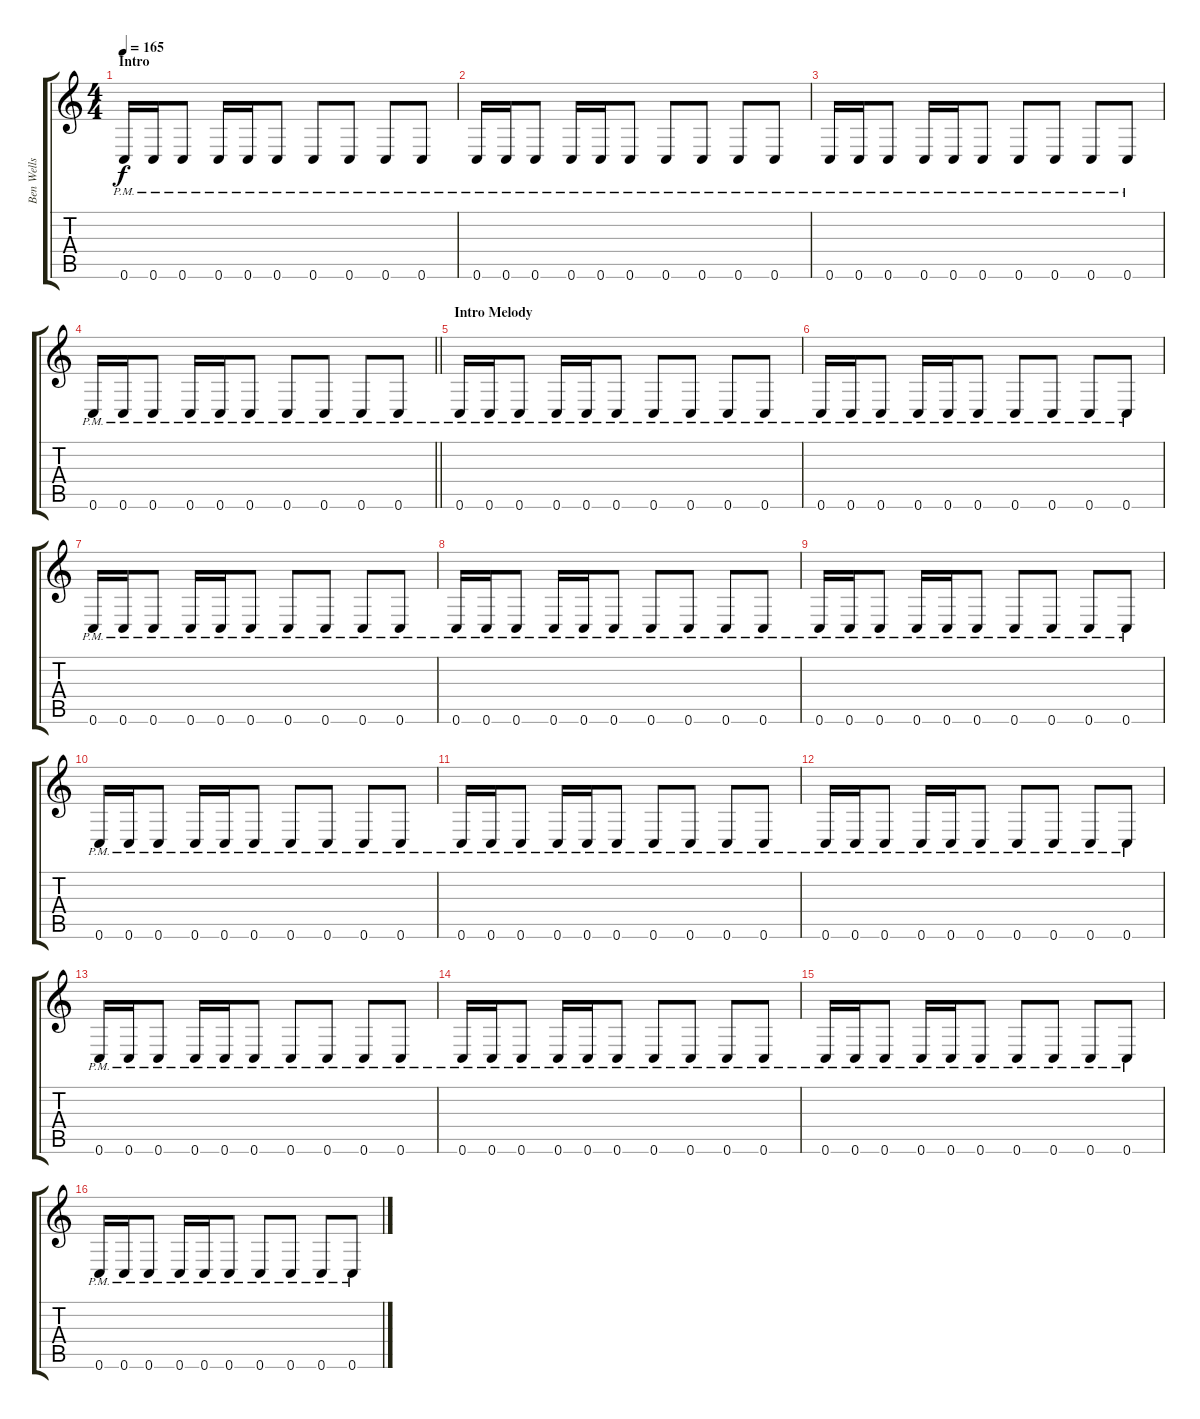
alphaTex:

\track ("Ben Wells" "Ben Wells") {instrument distortionguitar}
\staff {score tabs}
\tuning (D4 A3 F3 C3 G2 C2) {hide}
\ts (4 4)
\section ("" "Intro")
\tempo 165
\clef g2
\ks c
0.6{pm}.16{dy f instrument distortionguitar} 0.6{pm}.16 0.6{pm}.8 0.6{pm}.16 0.6{pm}.16 0.6{pm}.8 0.6{pm}.8 0.6{pm}.8 0.6{pm}.8 0.6{pm}.8 |
0.6{pm}.16 0.6{pm}.16 0.6{pm}.8 0.6{pm}.16 0.6{pm}.16 0.6{pm}.8 0.6{pm}.8 0.6{pm}.8 0.6{pm}.8 0.6{pm}.8 |
0.6{pm}.16 0.6{pm}.16 0.6{pm}.8 0.6{pm}.16 0.6{pm}.16 0.6{pm}.8 0.6{pm}.8 0.6{pm}.8 0.6{pm}.8 0.6{pm}.8 |
\barLineRight lightlight
0.6{pm}.16 0.6{pm}.16 0.6{pm}.8 0.6{pm}.16 0.6{pm}.16 0.6{pm}.8 0.6{pm}.8 0.6{pm}.8 0.6{pm}.8 0.6{pm}.8 |
\section ("" "Intro Melody")
0.6{pm}.16 0.6{pm}.16 0.6{pm}.8 0.6{pm}.16 0.6{pm}.16 0.6{pm}.8 0.6{pm}.8 0.6{pm}.8 0.6{pm}.8 0.6{pm}.8 |
0.6{pm}.16 0.6{pm}.16 0.6{pm}.8 0.6{pm}.16 0.6{pm}.16 0.6{pm}.8 0.6{pm}.8 0.6{pm}.8 0.6{pm}.8 0.6{pm}.8 |
0.6{pm}.16 0.6{pm}.16 0.6{pm}.8 0.6{pm}.16 0.6{pm}.16 0.6{pm}.8 0.6{pm}.8 0.6{pm}.8 0.6{pm}.8 0.6{pm}.8 |
0.6{pm}.16 0.6{pm}.16 0.6{pm}.8 0.6{pm}.16 0.6{pm}.16 0.6{pm}.8 0.6{pm}.8 0.6{pm}.8 0.6{pm}.8 0.6{pm}.8 |
0.6{pm}.16 0.6{pm}.16 0.6{pm}.8 0.6{pm}.16 0.6{pm}.16 0.6{pm}.8 0.6{pm}.8 0.6{pm}.8 0.6{pm}.8 0.6{pm}.8 |
0.6{pm}.16 0.6{pm}.16 0.6{pm}.8 0.6{pm}.16 0.6{pm}.16 0.6{pm}.8 0.6{pm}.8 0.6{pm}.8 0.6{pm}.8 0.6{pm}.8 |
0.6{pm}.16 0.6{pm}.16 0.6{pm}.8 0.6{pm}.16 0.6{pm}.16 0.6{pm}.8 0.6{pm}.8 0.6{pm}.8 0.6{pm}.8 0.6{pm}.8 |
0.6{pm}.16 0.6{pm}.16 0.6{pm}.8 0.6{pm}.16 0.6{pm}.16 0.6{pm}.8 0.6{pm}.8 0.6{pm}.8 0.6{pm}.8 0.6{pm}.8 |
0.6{pm}.16 0.6{pm}.16 0.6{pm}.8 0.6{pm}.16 0.6{pm}.16 0.6{pm}.8 0.6{pm}.8 0.6{pm}.8 0.6{pm}.8 0.6{pm}.8 |
0.6{pm}.16 0.6{pm}.16 0.6{pm}.8 0.6{pm}.16 0.6{pm}.16 0.6{pm}.8 0.6{pm}.8 0.6{pm}.8 0.6{pm}.8 0.6{pm}.8 |
0.6{pm}.16 0.6{pm}.16 0.6{pm}.8 0.6{pm}.16 0.6{pm}.16 0.6{pm}.8 0.6{pm}.8 0.6{pm}.8 0.6{pm}.8 0.6{pm}.8 |
0.6{pm}.16 0.6{pm}.16 0.6{pm}.8 0.6{pm}.16 0.6{pm}.16 0.6{pm}.8 0.6{pm}.8 0.6{pm}.8 0.6{pm}.8 0.6{pm}.8
